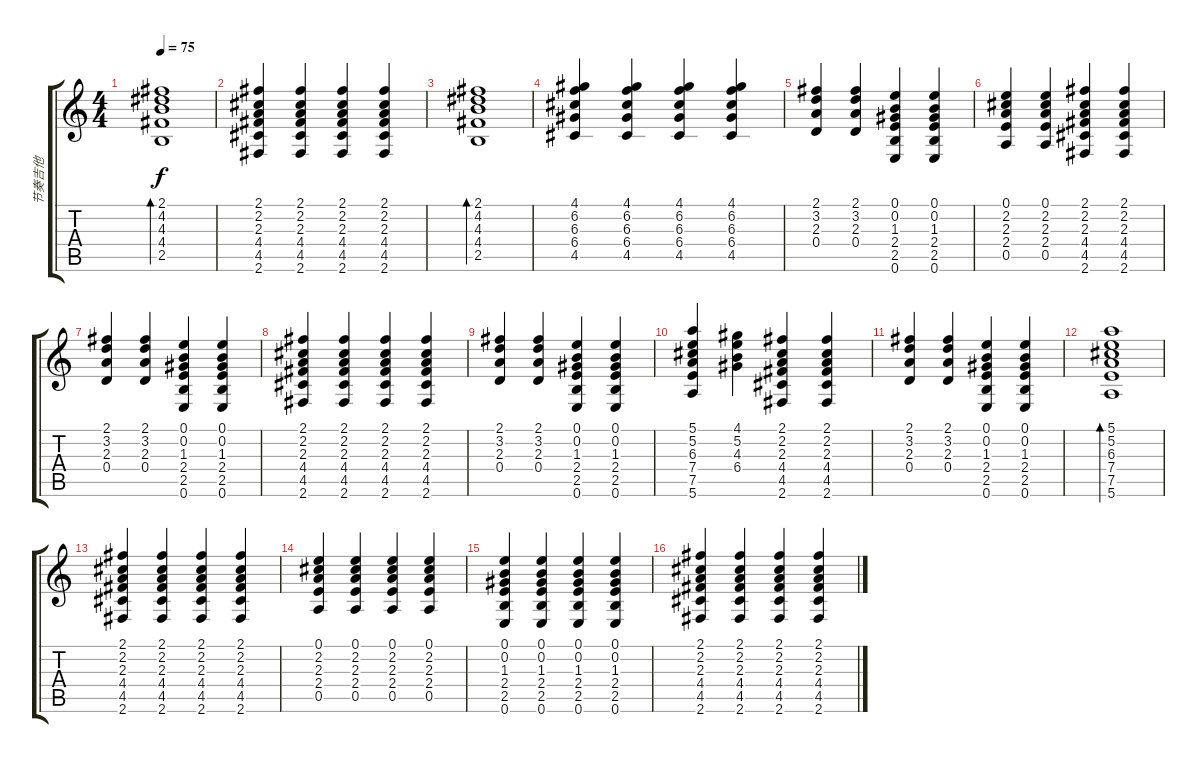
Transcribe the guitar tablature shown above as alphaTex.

\track ("节奏吉他" "节奏吉他") {instrument acousticguitarsteel}
\staff {score tabs}
\tuning (E4 B3 G3 D3 A2 E2) {hide}
\ts (4 4)
\tempo 75
\clef g2
\ks c
(2.1 4.2 4.3 4.4 2.5).1{bd 240 dy f} |
(2.1 2.2 2.3 4.4 4.5 2.6).4 (2.1 2.2 2.3 4.4 4.5 2.6).4 (2.1 2.2 2.3 4.4 4.5 2.6).4 (2.1 2.2 2.3 4.4 4.5 2.6).4 |
(2.1 4.2 4.3 4.4 2.5).1{bd 240} |
(4.1 6.2 6.3 6.4 4.5).4 (4.1 6.2 6.3 6.4 4.5).4 (4.1 6.2 6.3 6.4 4.5).4 (4.1 6.2 6.3 6.4 4.5).4 |
(2.1 3.2 2.3 0.4).4 (2.1 3.2 2.3 0.4).4 (0.1 0.2 1.3 2.4 2.5 0.6).4 (0.1 0.2 1.3 2.4 2.5 0.6).4 |
(0.1 2.2 2.3 2.4 0.5).4 (0.1 2.2 2.3 2.4 0.5).4 (2.1 2.2 2.3 4.4 4.5 2.6).4 (2.1 2.2 2.3 4.4 4.5 2.6).4 |
(2.1 3.2 2.3 0.4).4 (2.1 3.2 2.3 0.4).4 (0.1 0.2 1.3 2.4 2.5 0.6).4 (0.1 0.2 1.3 2.4 2.5 0.6).4 |
(2.1 2.2 2.3 4.4 4.5 2.6).4 (2.1 2.2 2.3 4.4 4.5 2.6).4 (2.1 2.2 2.3 4.4 4.5 2.6).4 (2.1 2.2 2.3 4.4 4.5 2.6).4 |
(2.1 3.2 2.3 0.4).4 (2.1 3.2 2.3 0.4).4 (0.1 0.2 1.3 2.4 2.5 0.6).4 (0.1 0.2 1.3 2.4 2.5 0.6).4 |
(5.1 5.2 6.3 7.4 7.5 5.6).4 (4.1 5.2 4.3 6.4).4 (2.1 2.2 2.3 4.4 4.5 2.6).4 (2.1 2.2 2.3 4.4 4.5 2.6).4 |
(2.1 3.2 2.3 0.4).4 (2.1 3.2 2.3 0.4).4 (0.1 0.2 1.3 2.4 2.5 0.6).4 (0.1 0.2 1.3 2.4 2.5 0.6).4 |
(5.1 5.2 6.3 7.4 7.5 5.6).1{bd 240} |
(2.1 2.2 2.3 4.4 4.5 2.6).4 (2.1 2.2 2.3 4.4 4.5 2.6).4 (2.1 2.2 2.3 4.4 4.5 2.6).4 (2.1 2.2 2.3 4.4 4.5 2.6).4 |
(0.1 2.2 2.3 2.4 0.5).4 (0.1 2.2 2.3 2.4 0.5).4 (0.1 2.2 2.3 2.4 0.5).4 (0.1 2.2 2.3 2.4 0.5).4 |
(0.1 0.2 1.3 2.4 2.5 0.6).4 (0.1 0.2 1.3 2.4 2.5 0.6).4 (0.1 0.2 1.3 2.4 2.5 0.6).4 (0.1 0.2 1.3 2.4 2.5 0.6).4 |
(2.1 2.2 2.3 4.4 4.5 2.6).4 (2.1 2.2 2.3 4.4 4.5 2.6).4 (2.1 2.2 2.3 4.4 4.5 2.6).4 (2.1 2.2 2.3 4.4 4.5 2.6).4
